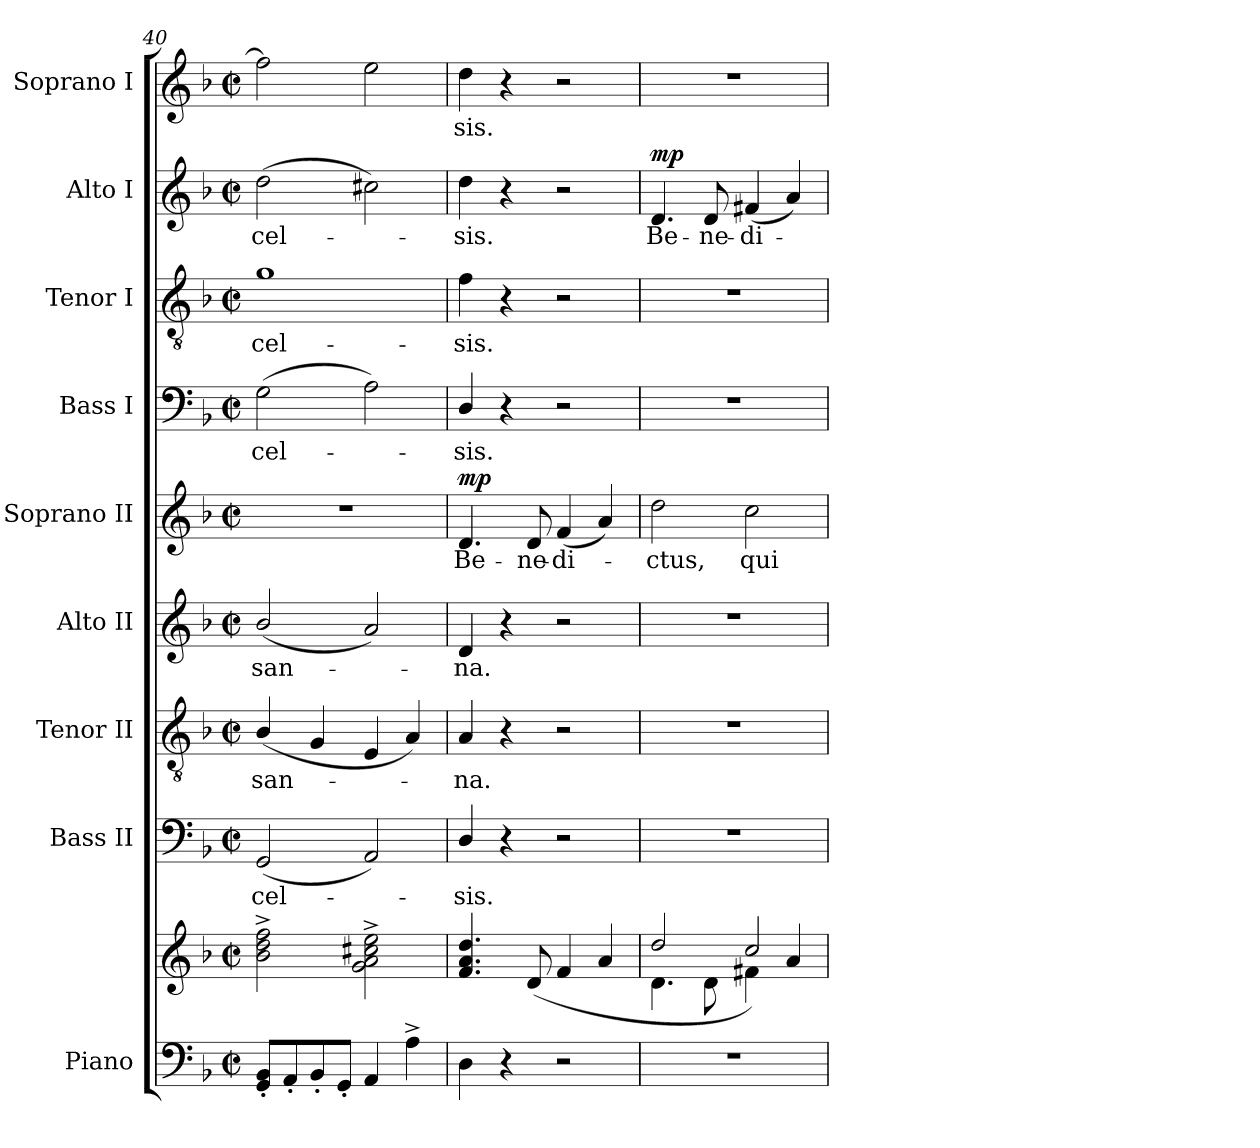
**kern	**kern	**kern	**text	**kern	**text	**kern	**text	**kern	**text	**dynam	**kern	**text	**kern	**text	**kern	**text	**dynam	**kern	**text
*part9	*part9	*part8	*part8	*part7	*part7	*part6	*part6	*part5	*part5	*part5	*part4	*part4	*part3	*part3	*part2	*part2	*part2	*part1	*part1
*staff10	*staff9	*staff8	*staff8	*staff7	*staff7	*staff6	*staff6	*staff5	*staff5	*staff5	*staff4	*staff4	*staff3	*staff3	*staff2	*staff2	*staff2	*staff1	*staff1
*I"Piano	*	*I"Bass II	*	*I"Tenor II	*	*I"Alto II	*	*I"Soprano II	*	*	*I"Bass I	*	*I"Tenor I	*	*I"Alto I	*	*	*I"Soprano I	*
*I'Pno.	*	*I'B.	*	*I'T.	*	*I'A.	*	*I'S.	*	*	*I'B.	*	*I'T.	*	*I'A.	*	*	*I'S.	*
*clefF4	*clefG2	*clefF4	*	*clefGv2	*	*clefG2	*	*clefG2	*	*	*clefF4	*	*clefGv2	*	*clefG2	*	*	*clefG2	*
*	*	*	*	*ITrd7c12	*	*	*	*	*	*	*	*	*ITrd7c12	*	*	*	*	*	*
*k[b-]	*k[b-]	*k[b-]	*	*k[b-]	*	*k[b-]	*	*k[b-]	*	*	*k[b-]	*	*k[b-]	*	*k[b-]	*	*	*k[b-]	*
*F:	*F:	*F:	*	*F:	*	*F:	*	*F:	*	*	*F:	*	*F:	*	*F:	*	*	*F:	*
*M2/2	*M2/2	*M2/2	*	*M2/2	*	*M2/2	*	*M2/2	*	*	*M2/2	*	*M2/2	*	*M2/2	*	*	*M2/2	*
*met(c|)	*met(c|)	*met(c|)	*	*met(c|)	*	*met(c|)	*	*met(c|)	*	*	*met(c|)	*	*met(c|)	*	*met(c|)	*	*	*met(c|)	*
=40	=40	=40	=40	=40	=40	=40	=40	=40	=40	=40	=40	=40	=40	=40	=40	=40	=40	=40	=40
!	!	!	!LO:LY:b:color=#000000	!	!	!	!	!	!	!	!	!	!	!	!	!	!	!	!
!	!	!	!	!	!LO:LY:b:color=#000000	!	!	!	!	!	!	!	!	!	!	!	!	!	!
!	!	!	!	!	!	!	!LO:LY:b:color=#000000	!	!	!	!	!	!	!	!	!	!	!	!
!	!	!	!	!	!	!	!	!	!	!	!	!LO:LY:b:color=#000000	!	!	!	!	!	!	!
!	!	!	!	!	!	!	!	!	!	!	!	!	!	!LO:LY:b:color=#000000	!	!	!	!	!
!	!	!	!	!	!	!	!	!	!	!	!	!	!	!	!	!LO:LY:b:color=#000000	!	!	!
8GGi/' 8BB-i'L	2b-i\^ 2ddi^ 2ffi^	(2GGi/	-cel-	(4BB-i/	-san-	(2b-i/	-san-	1r	.	.	(2Gi\	-cel-	1Gi	-cel-	(2ddi\	-cel-	.	2ffi\]	.
8AA'i/	.	.	.	.	.	.	.	.	.	.	.	.	.	.	.	.	.	.	.
8BB-'i/	.	.	.	4GGi/	.	.	.	.	.	.	.	.	.	.	.	.	.	.	.
8GG'i/J	.	.	.	.	.	.	.	.	.	.	.	.	.	.	.	.	.	.	.
4AAi/	2gi\^ 2ai^ 2cc#Xi^ 2eei^	2AAi/)	.	4EEi/	.	2ai/)	.	.	.	.	2Ai\)	.	.	.	2cc#Xi\)	.	.	2eei\	.
4A^i\	.	.	.	4AAi/)	.	.	.	.	.	.	.	.	.	.	.	.	.	.	.
=41	=41	=41	=41	=41	=41	=41	=41	=41	=41	=41	=41	=41	=41	=41	=41	=41	=41	=41	=41
!	!	!	!LO:LY:b:color=#000000	!	!	!	!	!	!	!	!	!	!	!	!	!	!	!	!
!	!	!	!	!	!LO:LY:b:color=#000000	!	!	!	!	!	!	!	!	!	!	!	!	!	!
!	!	!	!	!	!	!	!LO:LY:b:color=#000000	!	!	!	!	!	!	!	!	!	!	!	!
!	!	!	!	!	!	!	!	!	!LO:LY:b:color=#000000	!	!	!	!	!	!	!	!	!	!
!	!	!	!	!	!	!	!	!	!	!	!	!LO:LY:b:color=#000000	!	!	!	!	!	!	!
!	!	!	!	!	!	!	!	!	!	!	!	!	!	!LO:LY:b:color=#000000	!	!	!	!	!
!	!	!	!	!	!	!	!	!	!	!	!	!	!	!	!	!LO:LY:b:color=#000000	!	!	!
!	!	!	!	!	!	!	!	!	!	!	!	!	!	!	!	!	!	!	!LO:LY:b:color=#000000
4Di\	4.fi/ 4.ai 4.ddi	4Di/	-sis.	4AAi/	-na.	4di/	-na.	4.di/	Be-	mp	4Di/	-sis.	4Fi\	-sis.	4ddi\	-sis.	.	4ddi\	-sis.
4r	.	4r	.	4r	.	4r	.	.	.	.	4r	.	4r	.	4r	.	.	4r	.
!	!	!	!	!	!	!	!	!	!LO:LY:b:color=#000000	!	!	!	!	!	!	!	!	!	!
.	(8di/	.	.	.	.	.	.	8di/	-ne-	.	.	.	.	.	.	.	.	.	.
!	!	!	!	!	!	!	!	!	!LO:LY:b:color=#000000	!	!	!	!	!	!	!	!	!	!
2r	4fi/	2r	.	2r	.	2r	.	(4fi/	-di-	.	2r	.	2r	.	2r	.	.	2r	.
.	4ai/	.	.	.	.	.	.	4ai/)	.	.	.	.	.	.	.	.	.	.	.
!!LO:PB:g=z
=42	=42	=42	=42	=42	=42	=42	=42	=42	=42	=42	=42	=42	=42	=42	=42	=42	=42	=42	=42
*	*^	*	*	*	*	*	*	*	*	*	*	*	*	*	*	*	*	*	*
!	!	!	!	!	!	!	!	!	!	!LO:LY:b:color=#000000	!	!	!	!	!	!	!	!	!	!
!	!	!	!	!	!	!	!	!	!	!	!	!	!	!	!	!	!LO:LY:b:color=#000000	!	!	!
1r	2ddi/	4.di\	1r	.	1r	.	1r	.	2ddi\	-ctus,	.	1r	.	1r	.	4.di/	Be-	mp	1r	.
!	!	!	!	!	!	!	!	!	!	!	!	!	!	!	!	!	!LO:LY:b:color=#000000	!	!	!
.	.	8di\	.	.	.	.	.	.	.	.	.	.	.	.	.	8di/	-ne-	.	.	.
!	!	!	!	!	!	!	!	!	!	!LO:LY:b:color=#000000	!	!	!	!	!	!	!	!	!	!
!	!	!	!	!	!	!	!	!	!	!	!	!	!	!	!	!	!LO:LY:b:color=#000000	!	!	!
.	2cci/)	4f#Xi\	.	.	.	.	.	.	2cci\	qui	.	.	.	.	.	(4f#Xi/	-di-	.	.	.
.	.	4ai/	.	.	.	.	.	.	.	.	.	.	.	.	.	4ai/)	.	.	.	.
*	*v	*v	*	*	*	*	*	*	*	*	*	*	*	*	*	*	*	*	*	*
=	=	=	=	=	=	=	=	=	=	=	=	=	=	=	=	=	=	=	=
*-	*-	*-	*-	*-	*-	*-	*-	*-	*-	*-	*-	*-	*-	*-	*-	*-	*-	*-	*-
